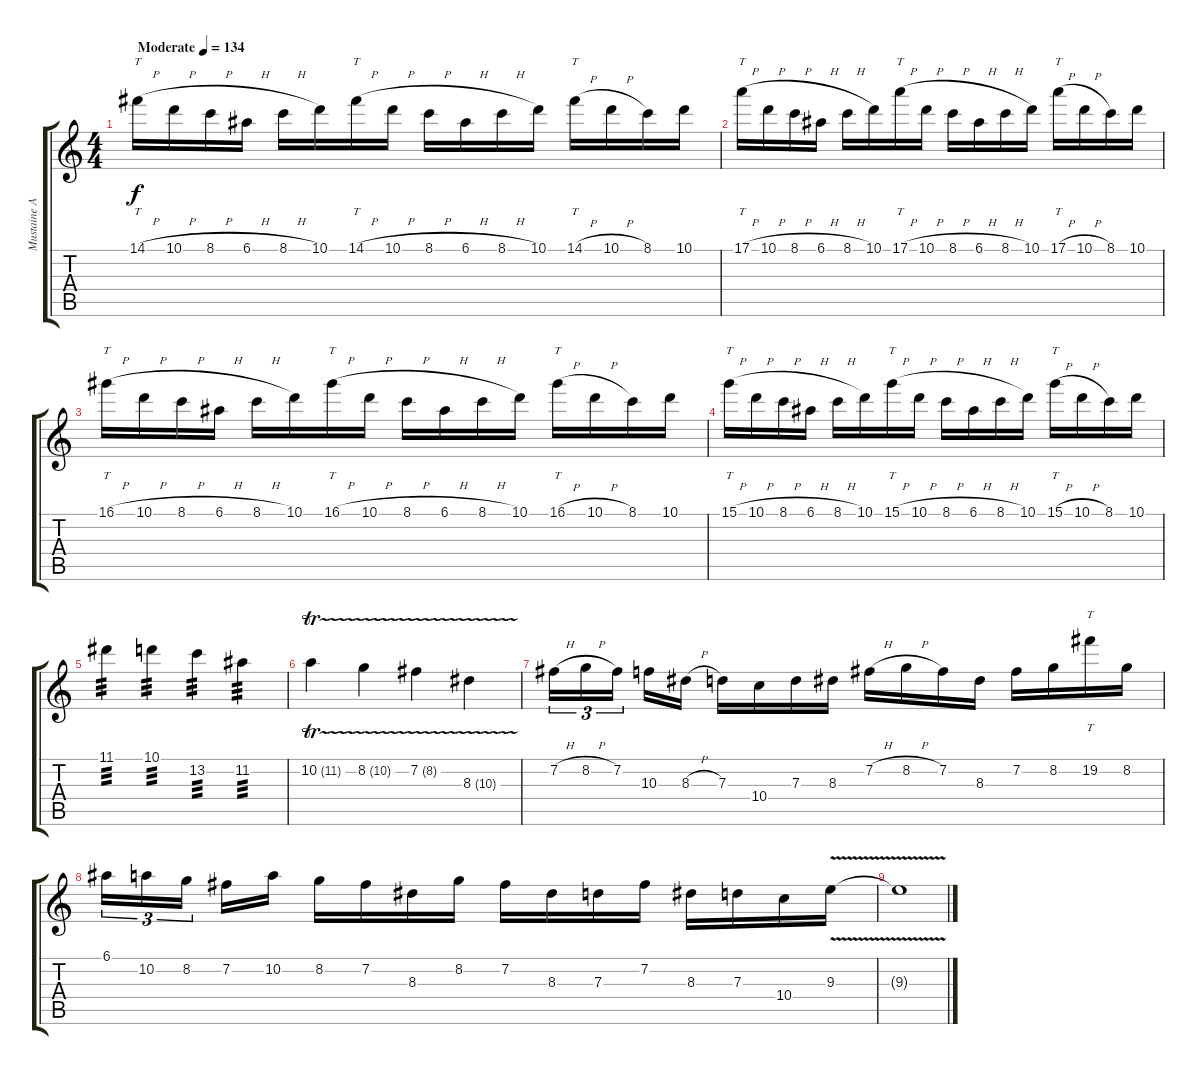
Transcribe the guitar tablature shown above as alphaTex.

\track ("Mustaine Alternate" "Mustaine A") {instrument distortionguitar}
\staff {score tabs}
\tuning (E4 B3 G3 D3 A2 E2) {hide}
\ts (4 4)
\tempo (134 "Moderate")
\clef g2
\ks c
14.1{h}.16{tt dy f instrument distortionguitar} 10.1{h}.16 8.1{h}.16 6.1{h}.16 8.1{h}.16 10.1.16 14.1{h}.16{tt} 10.1{h}.16 8.1{h}.16 6.1{h}.16 8.1{h}.16 10.1.16 14.1{h}.16{tt} 10.1{h}.16 8.1.16 10.1.16 |
17.1{h}.16{tt} 10.1{h}.16 8.1{h}.16 6.1{h}.16 8.1{h}.16 10.1.16 17.1{h}.16{tt} 10.1{h}.16 8.1{h}.16 6.1{h}.16 8.1{h}.16 10.1.16 17.1{h}.16{tt} 10.1{h}.16 8.1.16 10.1.16 |
16.1{h}.16{tt} 10.1{h}.16 8.1{h}.16 6.1{h}.16 8.1{h}.16 10.1.16 16.1{h}.16{tt} 10.1{h}.16 8.1{h}.16 6.1{h}.16 8.1{h}.16 10.1.16 16.1{h}.16{tt} 10.1{h}.16 8.1.16 10.1.16 |
15.1{h}.16{tt} 10.1{h}.16 8.1{h}.16 6.1{h}.16 8.1{h}.16 10.1.16 15.1{h}.16{tt} 10.1{h}.16 8.1{h}.16 6.1{h}.16 8.1{h}.16 10.1.16 15.1{h}.16{tt} 10.1{h}.16 8.1.16 10.1.16 |
11.1.4{tp 3} 10.1.4{tp 3} 13.2.4{tp 3} 11.2.4{tp 3} |
10.2{tr (11 32)}.4 8.2{tr (10 32)}.4 7.2{tr (8 32)}.4 8.3{tr (10 32)}.4 |
7.2{h}.16{tu (3 2)} 8.2{h}.16{tu (3 2)} 7.2.16{tu (3 2) beam splitsecondary} 10.3.16 8.3{h}.16 7.3.16 10.4.16 7.3.16 8.3.16 7.2{h}.16 8.2{h}.16 7.2.16 8.3.16 7.2.16 8.2.16 19.2.16{tt} 8.2.16 |
6.1.16{tu (3 2)} 10.2.16{tu (3 2)} 8.2.16{tu (3 2) beam splitsecondary} 7.2.16 10.2.16 8.2.16 7.2.16 8.3.16 8.2.16 7.2.16 8.3.16 7.3.16 7.2.16 8.3.16 7.3.16 10.4.16 9.3{v}.16 |
9.3{t}.1
